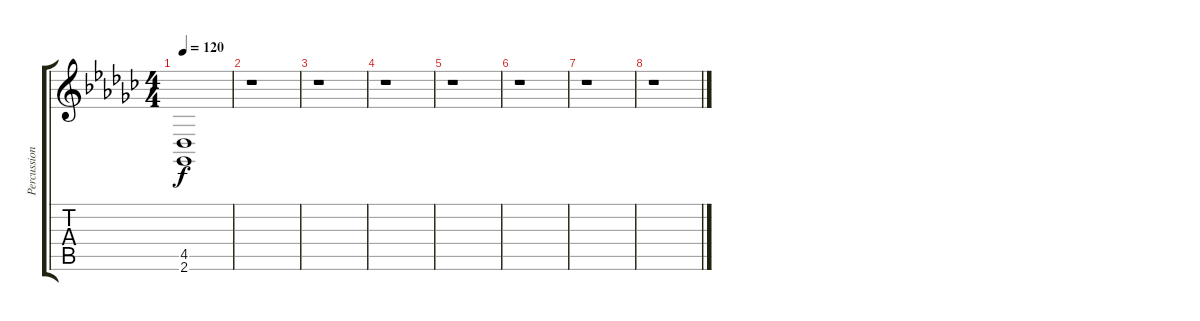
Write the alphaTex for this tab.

\track ("Percussions" "Percussion") {instrument melodictom}
\staff {score tabs}
\tuning (E4 B3 G3 D3 A2 E2) {hide}
\ts (4 4)
\tempo 120
\clef g2
\ks gb
(4.5 2.6).1{dy f} |
r.1 |
r.1 |
r.1 |
r.1 |
r.1 |
r.1 |
r.1
